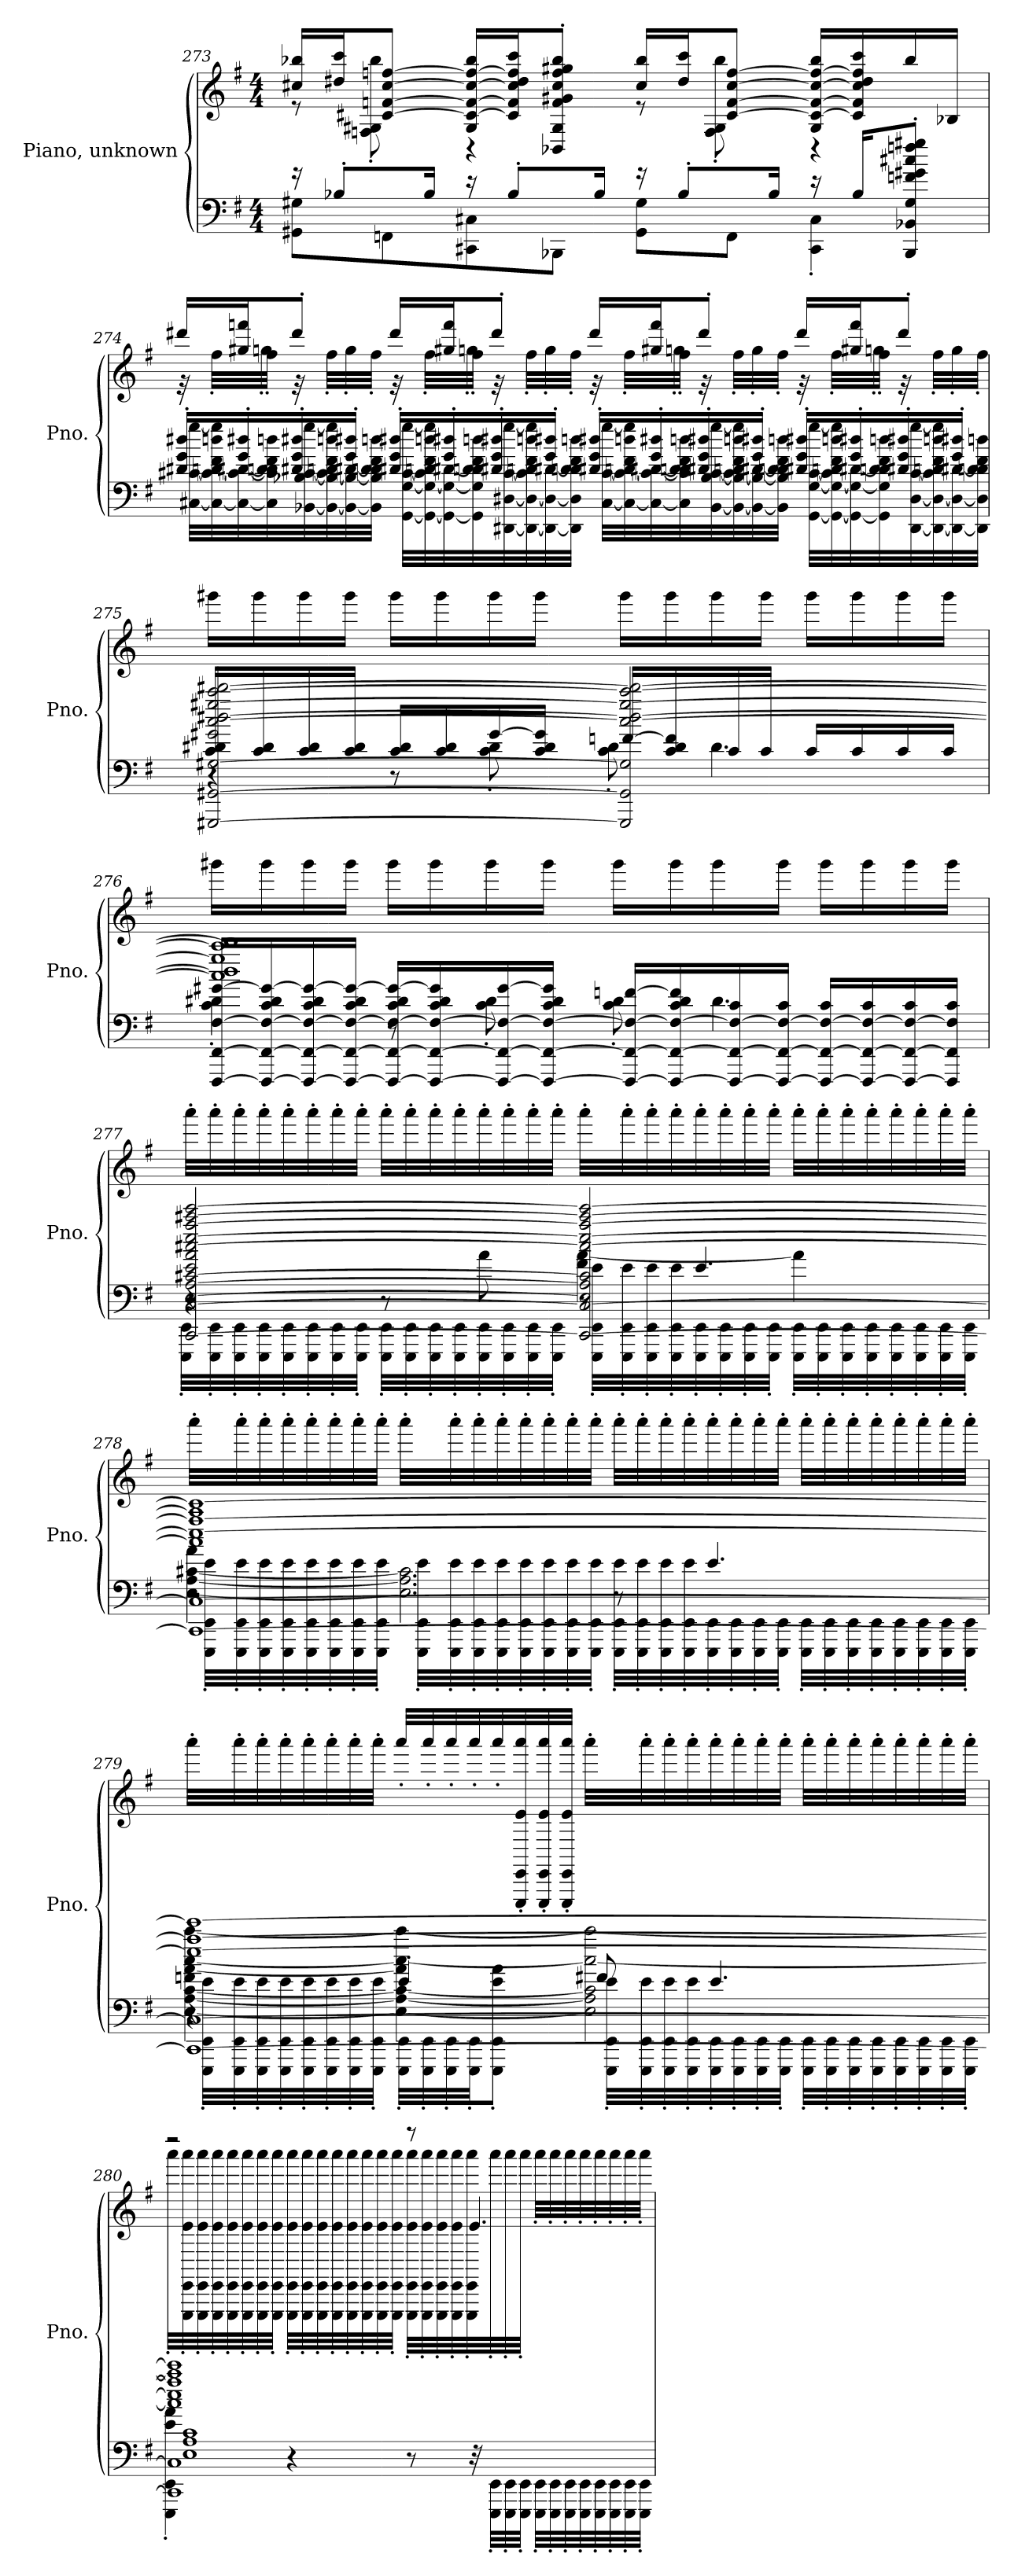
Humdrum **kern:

**kern	**kern
*part1	*part1
*staff2	*staff1
*I"Piano, unknown	*
*I'Pno.	*
!!LO:LB:g=z
*clefF4	*clefG2
*k[f#]	*k[f#]
*M4/4	*M4/4
=273	=273
*^	*^
16r	8GG#X\ 8G#X\L	16cc#X/ 16bb-X/LL	8r
8B-X'/L	.	16dd#X/ 16ccc/J	.
.	8FFn\	[8c#X/ [8fn/ [8cc#/ [8ffn/J	8Fn\' 8G#X\' 8bb-\'
16B-/Jk	.	.	.
16r	8CC#X\ 8C#X\	16G#/ 16c#/_ 16f/_ 16cc#/_ 16ff/_ 16bb-/LL	4r
8B-'/L	.	16c#/] 16f/] 16cc#/] 16dd#/ 16ff/] 16ccc/J	.
.	8BBB-X\J	8BB-X/' 8G#/' 8f/' 8g#X/' 8cc#/' 8ff/' 8gg#X/' 8bb-/'J	.
16B-/Jk	.	.	.
16r	8GG#\ 8G#\L	16cc#/ 16bb-/LL	8r
8B-'/L	.	16dd#/ 16ccc/J	.
.	8FF\J	[8c#/ [8f/ [8cc#/ [8ff/J	8F\' 8G#\' 8bb-\'
16B-/Jk	.	.	.
16r	4CC#\' 4C#\'	16G#/ 16c#/_ 16f/_ 16cc#/_ 16ff/_ 16bb-/LL	4r
16B-/KL	.	16c#/] 16f/] 16cc#/] 16dd#/ 16ff/] 16ccc/	.
8BBB-/' 8BB-X/' 8G#/' 8fn/' 8g#X/' 8cc#X/' 8ffn/' 8gg#X/'J	.	16bb-/	.
.	.	16B-X/JJ	.
!!LO:LB:g=z	!!
=274	=274	=274	=274
16d#X/' 16g/' 16dd#X/'LL	[32C#X\ [32c#X\ [32gg\LLL	16ddd#X/LL	32r
.	32C#\_ 32c#\_ 32dn\ 32f#\ 32ddn\ 32gg\]	.	32ff#'\LLL
16g/' 16dd#X/'	32C#\_ 32c#\_ [32d#X\	16gg#X/ 16fffn/J	32ggn'\
.	32C#\] 32c#\] 32dn\ 32d#\] 32f#\ 32ddn\	.	32ff#'\JJJ
16d#X/' 16g/' 16dd#X/'	[32BB-X\ [32B-X\ [32c#\ [32gg\	8ddd#'/J	32r
.	32BB-\_ 32B-\_ 32c#\] 32dn\ 32f#\ 32ddn\ 32gg\]	.	32ff#'\LLL
16g/' 16dd#X/'JJ	32BB-\_ 32B-\_ [32d#X\	.	32gg'\
.	32BB-\] 32B-\] 32dn\ 32d#\] 32f#\ 32ddn\JJJ	.	32ff#'\JJJ
16d#X/' 16g/' 16dd#X/'LL	[32GG\ [32G\ [32c#\ [32gg\LLL	16ddd#/LL	32r
.	32GG\_ 32G\_ 32c#\] 32dn\ 32f#\ 32ddn\ 32gg\]	.	32ff#'\LLL
16g/' 16dd#X/'	32GG\_ 32G\_ [32d#X\	16gg#X/ 16fff/J	32ggn'\
.	32GG\] 32G\] 32dn\ 32d#\] 32f#\ 32ddn\	.	32ff#'\JJJ
16d#X/' 16g/' 16dd#X/'	[32DD#X\ [32D#X\ [32c#\ [32gg\	8ddd#'/J	32r
.	32DD#\_ 32D#\_ 32c#\] 32dn\ 32f#\ 32ddn\ 32gg\]	.	32ff#'\LLL
16g/' 16dd#X/'JJ	32DD#\_ 32D#\_ [32d#X\	.	32gg'\
.	32DD#\] 32D#\] 32dn\ 32d#\] 32f#\ 32ddn\JJJ	.	32ff#'\JJJ
16d#X/' 16g/' 16dd#X/'LL	[32C#\ [32c#\ [32gg\LLL	16ddd#/LL	32r
.	32C#\_ 32c#\_ 32dn\ 32f#\ 32ddn\ 32gg\]	.	32ff#'\LLL
16g/' 16dd#X/'	32C#\_ 32c#\_ [32d#X\	16gg#X/ 16fff/J	32ggn'\
.	32C#\] 32c#\] 32dn\ 32d#\] 32f#\ 32ddn\	.	32ff#'\JJJ
16d#X/' 16g/' 16dd#X/'	[32BB-\ [32B-\ [32c#\ [32gg\	8ddd#'/J	32r
.	32BB-\_ 32B-\_ 32c#\] 32dn\ 32f#\ 32ddn\ 32gg\]	.	32ff#'\LLL
16g/' 16dd#X/'JJ	32BB-\_ 32B-\_ [32d#X\	.	32gg'\
.	32BB-\] 32B-\] 32dn\ 32d#\] 32f#\ 32ddn\JJJ	.	32ff#'\JJJ
16d#X/' 16g/' 16dd#X/'LL	[32GG\ [32G\ [32c#\ [32gg\LLL	16ddd#/LL	32r
.	32GG\_ 32G\_ 32c#\] 32dn\ 32f#\ 32ddn\ 32gg\]	.	32ff#'\LLL
16g/' 16dd#X/'	32GG\_ 32G\_ [32d#X\	16gg#X/ 16fff/J	32ggn'\
.	32GG\] 32G\] 32dn\ 32d#\] 32f#\ 32ddn\	.	32ff#'\JJJ
16d#X/' 16g/' 16dd#X/'	[32DD#\ [32D#\ [32c#\ [32gg\	8ddd#'/J	32r
.	32DD#\_ 32D#\_ 32c#\] 32dn\ 32f#\ 32ddn\ 32gg\]	.	32ff#'\LLL
16g/' 16dd#X/'JJ	32DD#\_ 32D#\_ [32d#X\	.	32gg'\
.	32DD#\] 32D#\] 32dn\ 32d#\] 32f#\ 32ddn\JJJ	.	32ff#'\JJJ
*	*	*v	*v
!!LO:LB:g=z
=275	=275	=275
*	*^	*
[2GGG#X/ [2GG#X/ [2G#X/ 2g#X/ [2cc/ [2dd#X/ [2gg#X/ [2ccc/ [2ddd#X/	4r	16c/ 16d#X/LL	16ggg#X\LL
.	.	16c/ 16d#/	16ggg#\
.	.	16c/ 16d#/	16ggg#\
.	.	16c/ 16d#/JJ	16ggg#\JJ
.	8r	16c/ 16d#/LL	16ggg#\LL
.	.	16c/ 16d#/	16ggg#\
.	8c\' 8d#\'	[16g#/	16ggg#\
.	.	16c/ 16d#/ 16g#/]JJ	16ggg#\JJ
2GGG#/] 2GG#/] 2G#/] 2cc/_ 2dd#/_ 2gg#/_ 2ccc/_ 2ddd#/_	8c\' 8d#\'	[16fn/LL	16ggg#\LL
.	.	16c/ 16d#/ 16f/]	16ggg#\
.	4.d#\	16c/	16ggg#\
.	.	16c/JJ	16ggg#\JJ
.	.	16c/LL	16ggg#\LL
.	.	16c/	16ggg#\
.	.	16c/	16ggg#\
.	.	16c/JJ	16ggg#\JJ
!!LO:PB:g=z
=276	=276	=276	=276
1cc] 1dd#] 1gg#] 1ccc] 1ddd#]	4c\' 4d#X\'	[16FFF#/ [16FF#/ [16F#/ [16g#X/LL	16ggg#X\LL
.	.	16FFF#/_ 16FF#/_ 16F#/_ 16c/ 16d#/ 16g#/_	16ggg#\
.	.	16FFF#/_ 16FF#/_ 16F#/_ 16c/ 16d#/ 16g#/_	16ggg#\
.	.	16FFF#/_ 16FF#/_ 16F#/_ 16c/ 16d#/ 16g#/_JJ	16ggg#\JJ
.	8r	16FFF#/_ 16FF#/_ 16F#/_ 16c/ 16d#/ 16g#/_LL	16ggg#\LL
.	.	16FFF#/_ 16FF#/_ 16F#/_ 16c/ 16d#/ 16g#/]	16ggg#\
.	8c\' 8d#\'	16FFF#/_ 16FF#/_ 16F#/_ [16g#/	16ggg#\
.	.	16FFF#/_ 16FF#/_ 16F#/_ 16c/ 16d#/ 16g#/]JJ	16ggg#\JJ
.	8c\' 8d#\'	16FFF#/_ 16FF#/_ 16F#/_ [16fn/LL	16ggg#\LL
.	.	16FFF#/_ 16FF#/_ 16F#/_ 16c/ 16d#/ 16f/]	16ggg#\
.	4.d#\	16FFF#/_ 16FF#/_ 16F#/_ 16c/	16ggg#\
.	.	16FFF#/_ 16FF#/_ 16F#/_ 16c/JJ	16ggg#\JJ
.	.	16FFF#/_ 16FF#/_ 16F#/_ 16c/LL	16ggg#\LL
.	.	16FFF#/_ 16FF#/_ 16F#/_ 16c/	16ggg#\
.	.	16FFF#/_ 16FF#/_ 16F#/_ 16c/	16ggg#\
.	.	16FFF#/] 16FF#/] 16F#/] 16c/JJ	16ggg#\JJ
!!LO:LB:g=z
=277	=277	=277	=277
*	*	*^	*
[2CC/ [2C/ [2E/ [2A/ [2c#X/ 2e/ 2a/ [2cc#X/ [2ee/ [2aa/ [2ccc#X/ [2eee/	4r	2r	32EEE\' 32EE\'LLL	32aaa'\LLL
.	.	.	32EEE\' 32EE\'	32aaa'\
.	.	.	32EEE\' 32EE\'	32aaa'\
.	.	.	32EEE\' 32EE\'	32aaa'\
.	.	.	32EEE\' 32EE\'	32aaa'\
.	.	.	32EEE\' 32EE\'	32aaa'\
.	.	.	32EEE\' 32EE\'	32aaa'\
.	.	.	32EEE\' 32EE\'JJJ	32aaa'\JJJ
.	8r	.	32EEE\' 32EE\'LLL	32aaa'\LLL
.	.	.	32EEE\' 32EE\'	32aaa'\
.	.	.	32EEE\' 32EE\'	32aaa'\
.	.	.	32EEE\' 32EE\'	32aaa'\
.	8a\	.	32EEE\' 32EE\'	32aaa'\
.	.	.	32EEE\' 32EE\'	32aaa'\
.	.	.	32EEE\' 32EE\'	32aaa'\
.	.	.	32EEE\' 32EE\'JJJ	32aaa'\JJJ
2CC/_ 2C/_ 2E/] 2A/] 2c#/] 2cc#/_ 2ee/_ 2aa/_ 2ccc#/_ 2eee/_	4f#\ [4a\	8r	32EEE\' 32EE\' 32e\'LLL	32aaa'\LLL
.	.	.	32EEE\' 32EE\' 32e\'	32aaa'\
.	.	.	32EEE\' 32EE\' 32e\'	32aaa'\
.	.	.	32EEE\' 32EE\' 32e\'	32aaa'\
.	.	4.e/	32EEE\' 32EE\'	32aaa'\
.	.	.	32EEE\' 32EE\'	32aaa'\
.	.	.	32EEE\' 32EE\'	32aaa'\
.	.	.	32EEE\' 32EE\'JJJ	32aaa'\JJJ
.	4a\]	.	32EEE\' 32EE\'LLL	32aaa'\LLL
.	.	.	32EEE\' 32EE\'	32aaa'\
.	.	.	32EEE\' 32EE\'	32aaa'\
.	.	.	32EEE\' 32EE\'	32aaa'\
.	.	.	32EEE\' 32EE\'	32aaa'\
.	.	.	32EEE\' 32EE\'	32aaa'\
.	.	.	32EEE\' 32EE\'	32aaa'\
.	.	.	32EEE\' 32EE\'JJJ	32aaa'\JJJ
!!LO:LB:g=z
=278	=278	=278	=278	=278
1CC_ 1C_ 1cc#] 1ee_ 1aa_ 1ccc#] 1eee_	[4E\ [4A\ [4c#X\ 4a\	2r	32EEE\' 32EE\' 32e\'LLL	32aaa'\LLL
.	.	.	32EEE\' 32EE\' 32e\'	32aaa'\
.	.	.	32EEE\' 32EE\' 32e\'	32aaa'\
.	.	.	32EEE\' 32EE\' 32e\'	32aaa'\
.	.	.	32EEE\' 32EE\' 32e\'	32aaa'\
.	.	.	32EEE\' 32EE\' 32e\'	32aaa'\
.	.	.	32EEE\' 32EE\' 32e\'	32aaa'\
.	.	.	32EEE\' 32EE\' 32e\'JJJ	32aaa'\JJJ
.	2.E\] 2.A\] 2.c#\]	.	32EEE\' 32EE\' 32e\'LLL	32aaa'\LLL
.	.	.	32EEE\' 32EE\' 32e\'	32aaa'\
.	.	.	32EEE\' 32EE\' 32e\'	32aaa'\
.	.	.	32EEE\' 32EE\' 32e\'	32aaa'\
.	.	.	32EEE\' 32EE\' 32e\'	32aaa'\
.	.	.	32EEE\' 32EE\' 32e\'	32aaa'\
.	.	.	32EEE\' 32EE\' 32e\'	32aaa'\
.	.	.	32EEE\' 32EE\' 32e\'JJJ	32aaa'\JJJ
.	.	8r	32EEE\' 32EE\' 32e\'LLL	32aaa'\LLL
.	.	.	32EEE\' 32EE\' 32e\'	32aaa'\
.	.	.	32EEE\' 32EE\' 32e\'	32aaa'\
.	.	.	32EEE\' 32EE\' 32e\'	32aaa'\
.	.	4.e/	32EEE\' 32EE\'	32aaa'\
.	.	.	32EEE\' 32EE\'	32aaa'\
.	.	.	32EEE\' 32EE\'	32aaa'\
.	.	.	32EEE\' 32EE\'JJJ	32aaa'\JJJ
.	.	.	32EEE\' 32EE\'LLL	32aaa'\LLL
.	.	.	32EEE\' 32EE\'	32aaa'\
.	.	.	32EEE\' 32EE\'	32aaa'\
.	.	.	32EEE\' 32EE\'	32aaa'\
.	.	.	32EEE\' 32EE\'	32aaa'\
.	.	.	32EEE\' 32EE\'	32aaa'\
.	.	.	32EEE\' 32EE\'	32aaa'\
.	.	.	32EEE\' 32EE\'JJJ	32aaa'\JJJ
!!LO:LB:g=z
=279	=279	=279	=279	=279
1CC_ 1C_ 1ee_ 1aa_ 1eee_	[4E\ [4A\ [4c\ 4fn\ [4a\ [4cc\ [4ccc\	4r	32EEE\' 32EE\' 32e\'LLL	32aaa'\LLL
.	.	.	32EEE\' 32EE\' 32e\'	32aaa'\
.	.	.	32EEE\' 32EE\' 32e\'	32aaa'\
.	.	.	32EEE\' 32EE\' 32e\'	32aaa'\
.	.	.	32EEE\' 32EE\' 32e\'	32aaa'\
.	.	.	32EEE\' 32EE\' 32e\'	32aaa'\
.	.	.	32EEE\' 32EE\' 32e\'	32aaa'\
.	.	.	32EEE\' 32EE\' 32e\'JJJ	32aaa'\JJJ
.	4E\_ 4A\_ 4c\_ 4a\] 4cc\_ 4ccc\_	4e'/	32EEE\' 32EE\'LLL	32aaa'/LLL
.	.	.	32EEE\' 32EE\'	32aaa'/
.	.	.	32EEE\' 32EE\'	32aaa'/
.	.	.	32EEE\' 32EE\'JJ	32aaa'/
.	.	.	8EEE\' 8EE\' 8e\' 8a\'J	32aaa'/
.	.	.	.	32EEE/' 32EE/' 32e/' 32aaa/'
.	.	.	.	32EEE/' 32EE/' 32e/' 32aaa/'
.	.	.	.	32EEE/' 32EE/' 32e/' 32aaa/'JJJ
.	2E\] 2A\] 2c\] 2cc\_ 2ccc\_	8f#X/	32EEE\' 32EE\' 32e\'LLL	32aaa'\LLL
.	.	.	32EEE\' 32EE\' 32e\'	32aaa'\
.	.	.	32EEE\' 32EE\' 32e\'	32aaa'\
.	.	.	32EEE\' 32EE\' 32e\'	32aaa'\
.	.	4.e/	32EEE\' 32EE\'	32aaa'\
.	.	.	32EEE\' 32EE\'	32aaa'\
.	.	.	32EEE\' 32EE\'	32aaa'\
.	.	.	32EEE\' 32EE\'JJJ	32aaa'\JJJ
.	.	.	32EEE\' 32EE\'LLL	32aaa'\LLL
.	.	.	32EEE\' 32EE\'	32aaa'\
.	.	.	32EEE\' 32EE\'	32aaa'\
.	.	.	32EEE\' 32EE\'	32aaa'\
.	.	.	32EEE\' 32EE\'	32aaa'\
.	.	.	32EEE\' 32EE\'	32aaa'\
.	.	.	32EEE\' 32EE\'	32aaa'\
.	.	.	32EEE\' 32EE\'JJJ	32aaa'\JJJ
!!LO:LB:g=z
=280	=280	=280	=280	=280
*	*	*	*	*^
1CC] 1C] 1ee] 1aa] 1eee]	1cc] 1ccc]	1E 1A 1c	4EEE\' 4EE\' 4e\' 4a\'	2r	32aaa'\LLL
.	.	.	.	.	32EEE\' 32EE\' 32e\' 32aaa\'
.	.	.	.	.	32EEE\' 32EE\' 32e\' 32aaa\'
.	.	.	.	.	32EEE\' 32EE\' 32e\' 32aaa\'
.	.	.	.	.	32EEE\' 32EE\' 32e\' 32aaa\'
.	.	.	.	.	32EEE\' 32EE\' 32e\' 32aaa\'
.	.	.	.	.	32EEE\' 32EE\' 32e\' 32aaa\'
.	.	.	.	.	32EEE\' 32EE\' 32e\' 32aaa\'JJJ
.	.	.	4r	.	32EEE\' 32EE\' 32e\' 32aaa\'LLL
.	.	.	.	.	32EEE\' 32EE\' 32e\' 32aaa\'
.	.	.	.	.	32EEE\' 32EE\' 32e\' 32aaa\'
.	.	.	.	.	32EEE\' 32EE\' 32e\' 32aaa\'
.	.	.	.	.	32EEE\' 32EE\' 32e\' 32aaa\'
.	.	.	.	.	32EEE\' 32EE\' 32e\' 32aaa\'
.	.	.	.	.	32EEE\' 32EE\' 32e\' 32aaa\'
.	.	.	.	.	32EEE\' 32EE\' 32e\' 32aaa\'JJJ
.	.	.	8r	8r	32EEE\' 32EE\' 32e\' 32aaa\'LLL
.	.	.	.	.	32EEE\' 32EE\' 32e\' 32aaa\'
.	.	.	.	.	32EEE\' 32EE\' 32e\' 32aaa\'
.	.	.	.	.	32EEE\' 32EE\' 32e\' 32aaa\'
.	.	.	32r	4.e/	32EEE\' 32EE\' 32aaa\'
.	.	.	32EEE\' 32EE\'LLL	.	32aaa'\
.	.	.	32EEE\' 32EE\'	.	32aaa'\
.	.	.	32EEE\' 32EE\'JJJ	.	32aaa'\JJJ
.	.	.	32EEE\' 32EE\'LLL	.	32aaa'\LLL
.	.	.	32EEE\' 32EE\'	.	32aaa'\
.	.	.	32EEE\' 32EE\'	.	32aaa'\
.	.	.	32EEE\' 32EE\'	.	32aaa'\
.	.	.	32EEE\' 32EE\'	.	32aaa'\
.	.	.	32EEE\' 32EE\'	.	32aaa'\
.	.	.	32EEE\' 32EE\'	.	32aaa'\
.	.	.	32EEE\' 32EE\'JJJ	.	32aaa'\JJJ
*v	*v	*v	*v	*	*
*	*v	*v
=	=
*-	*-
